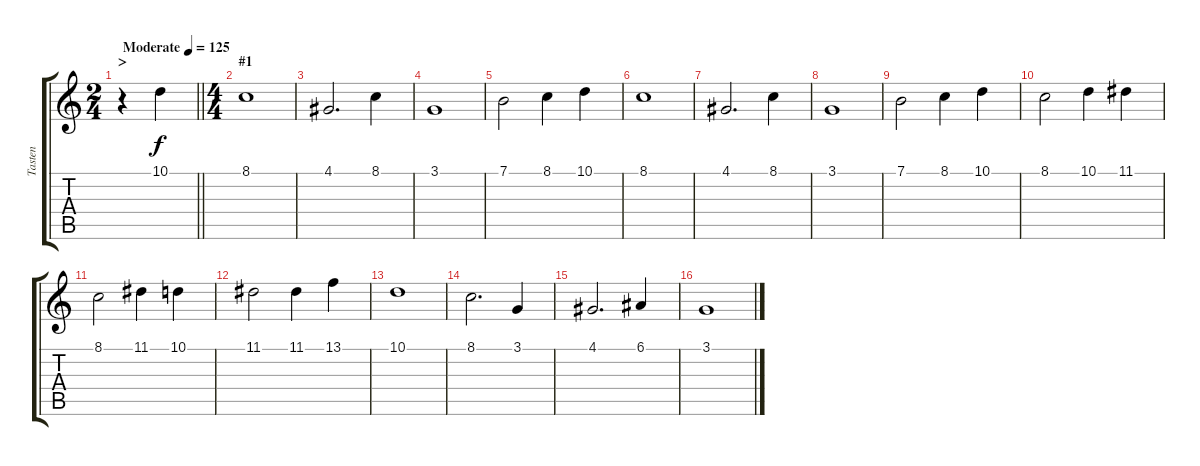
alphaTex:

\track ("Tasten" "Tasten") {instrument vibraphone}
\staff {score tabs}
\tuning (E4 B3 G3 D3 A2 E2) {hide}
\ts (2 4)
\section ("" ">")
\tempo (125 "Moderate")
\clef g2
\barLineRight lightlight
\ks c
r.4{dy f instrument vibraphone} 10.1.4 |
\ts (4 4)
\section ("" "#1")
8.1.1 |
4.1.2{d} 8.1.4 |
3.1.1 |
7.1.2 8.1.4 10.1.4 |
8.1.1 |
4.1.2{d} 8.1.4 |
3.1.1 |
7.1.2 8.1.4 10.1.4 |
8.1.2 10.1.4 11.1.4 |
8.1.2 11.1.4 10.1.4 |
11.1.2 11.1.4 13.1.4 |
10.1.1 |
8.1.2{d} 3.1.4 |
4.1.2{d} 6.1.4 |
3.1.1
